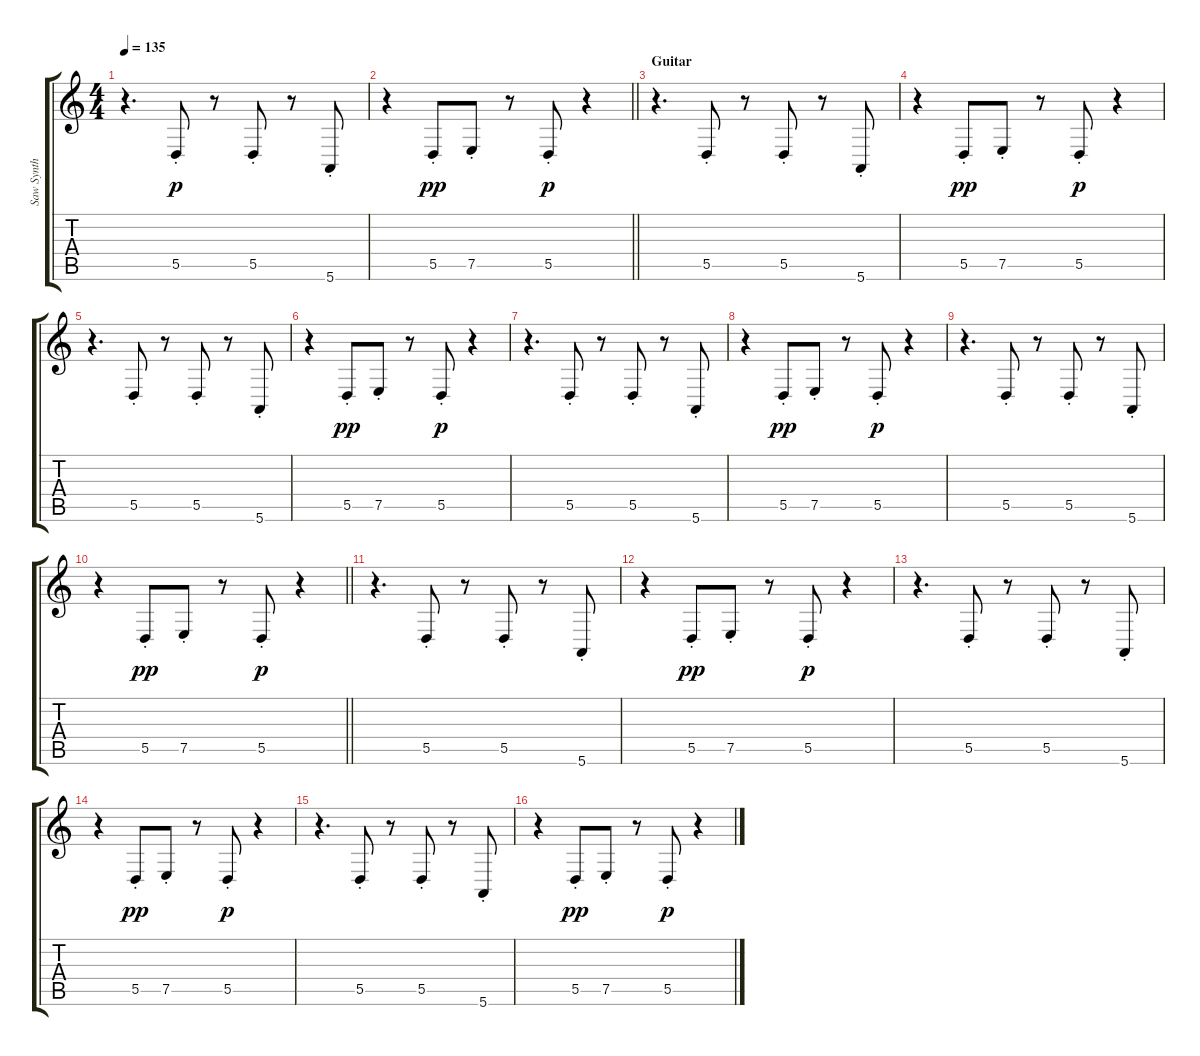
\track ("Saw Synth" "Saw Synth") {instrument lead2sawtooth}
\staff {score tabs}
\tuning (E4 B3 G3 D3 A2 E2) {hide}
\ts (4 4)
\tempo 135
\clef g2
\ks c
r.4{d dy p} 5.5{st}.8 r.8 5.5{st}.8 r.8 5.6{st}.8 |
\barLineRight lightlight
r.4 5.5{st}.8{dy pp} 7.5{st}.8 r.8 5.5{st}.8{dy p} r.4 |
\section ("" "Guitar")
r.4{d} 5.5{st}.8 r.8 5.5{st}.8 r.8 5.6{st}.8 |
r.4 5.5{st}.8{dy pp} 7.5{st}.8 r.8 5.5{st}.8{dy p} r.4 |
r.4{d} 5.5{st}.8 r.8 5.5{st}.8 r.8 5.6{st}.8 |
r.4 5.5{st}.8{dy pp} 7.5{st}.8 r.8 5.5{st}.8{dy p} r.4 |
r.4{d} 5.5{st}.8 r.8 5.5{st}.8 r.8 5.6{st}.8 |
r.4 5.5{st}.8{dy pp} 7.5{st}.8 r.8 5.5{st}.8{dy p} r.4 |
r.4{d} 5.5{st}.8 r.8 5.5{st}.8 r.8 5.6{st}.8 |
\barLineRight lightlight
r.4 5.5{st}.8{dy pp} 7.5{st}.8 r.8 5.5{st}.8{dy p} r.4 |
\section ("" "")
r.4{d} 5.5{st}.8 r.8 5.5{st}.8 r.8 5.6{st}.8 |
r.4 5.5{st}.8{dy pp} 7.5{st}.8 r.8 5.5{st}.8{dy p} r.4 |
r.4{d} 5.5{st}.8 r.8 5.5{st}.8 r.8 5.6{st}.8 |
r.4 5.5{st}.8{dy pp} 7.5{st}.8 r.8 5.5{st}.8{dy p} r.4 |
r.4{d} 5.5{st}.8 r.8 5.5{st}.8 r.8 5.6{st}.8 |
r.4 5.5{st}.8{dy pp} 7.5{st}.8 r.8 5.5{st}.8{dy p} r.4
